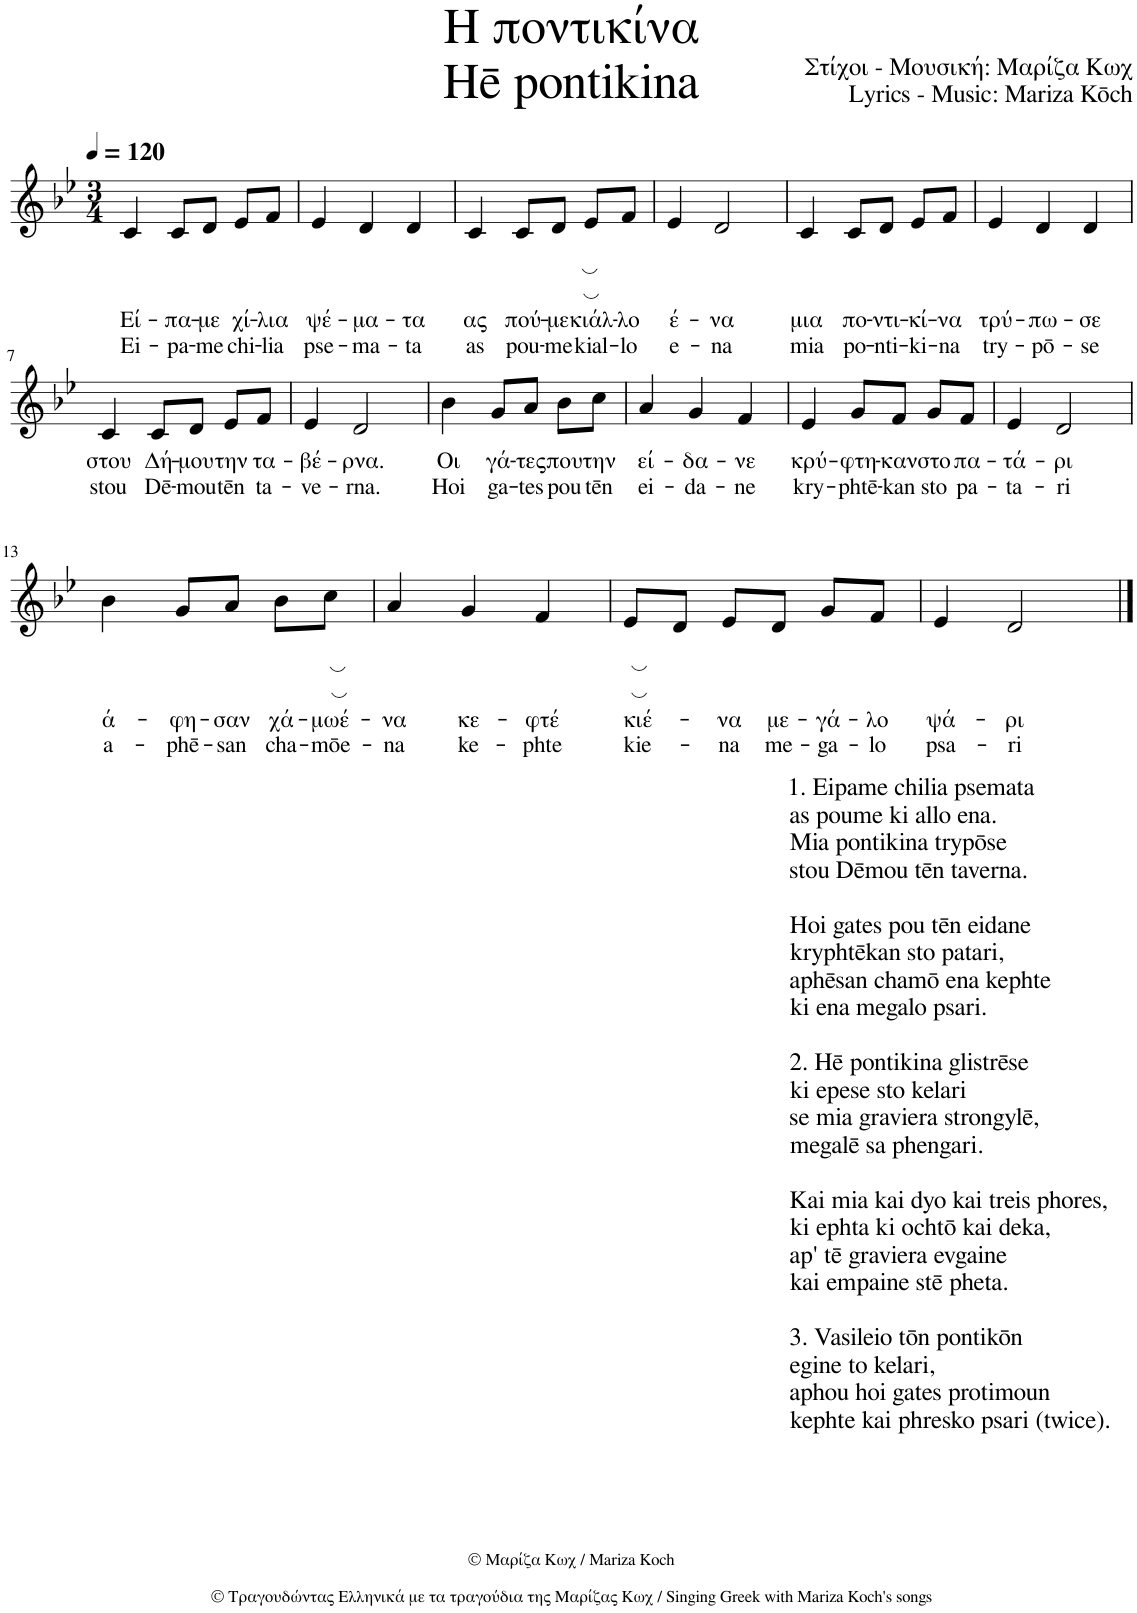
**kern	**text	**text
*part1	*part1	*part1
*staff1	*staff1	*staff1
*I"Piano	*	*
*I'Pno.	*	*
*clefG2	*	*
*k[b-e-]	*	*
*M3/4	*	*
*MM120	*	*
=1	=1	=1
!	!LO:LY:b	!LO:LY:b
4c/	Εί-	Ei-
!	!LO:LY:b	!LO:LY:b
8c/L	-πα-	-pa-
!	!LO:LY:b	!LO:LY:b
8d/J	-με	-me
!	!LO:LY:b	!LO:LY:b
8e-/L	χί-	chi-
!	!LO:LY:b	!LO:LY:b
8f/J	-λια	-lia
=2	=2	=2
!	!LO:LY:b	!LO:LY:b
4e-/	ψέ-	pse-
!	!LO:LY:b	!LO:LY:b
4d/	-μα-	-ma-
!	!LO:LY:b	!LO:LY:b
4d/	-τα	-ta
=3	=3	=3
!	!LO:LY:b	!LO:LY:b
4c/	ας	as
!	!LO:LY:b	!LO:LY:b
8c/L	πού-	pou-
!	!LO:LY:b	!LO:LY:b
8d/J	-με	-me
!	!LO:LY:b	!LO:LY:b
8e-/L	κιάλ-	kial-
!	!LO:LY:b	!LO:LY:b
8f/J	-λο	-lo
=4	=4	=4
!	!LO:LY:b	!LO:LY:b
4e-/	έ-	e-
!	!LO:LY:b	!LO:LY:b
2d/	-να	-na
=5	=5	=5
!	!LO:LY:b	!LO:LY:b
4c/	μια	mia
!	!LO:LY:b	!LO:LY:b
8c/L	πο-	po-
!	!LO:LY:b	!LO:LY:b
8d/J	-ντι-	-nti-
!	!LO:LY:b	!LO:LY:b
8e-/L	-κί-	-ki-
!	!LO:LY:b	!LO:LY:b
8f/J	-να	-na
=6	=6	=6
!	!LO:LY:b	!LO:LY:b
4e-/	τρύ-	try-
!	!LO:LY:b	!LO:LY:b
4d/	-πω-	-pō-
!	!LO:LY:b	!LO:LY:b
4d/	-σε	-se
!!LO:LB:g=z
=7	=7	=7
!	!LO:LY:b	!LO:LY:b
4c/	στου	stou
!	!LO:LY:b	!LO:LY:b
8c/L	Δή-	Dē-
!	!LO:LY:b	!LO:LY:b
8d/J	-μου	-mou
!	!LO:LY:b	!LO:LY:b
8e-/L	την	tēn
!	!LO:LY:b	!LO:LY:b
8f/J	τα-	ta-
=8	=8	=8
!	!LO:LY:b	!LO:LY:b
4e-/	-βέ-	-ve-
!	!LO:LY:b	!LO:LY:b
2d/	-ρνα.	-rna.
=9	=9	=9
!	!LO:LY:b	!LO:LY:b
4b-\	Οι	Hoi
!	!LO:LY:b	!LO:LY:b
8g/L	γά-	ga-
!	!LO:LY:b	!LO:LY:b
8a/J	-τες	-tes
!	!LO:LY:b	!LO:LY:b
8b-\L	που	pou
!	!LO:LY:b	!LO:LY:b
8cc\J	την	tēn
=10	=10	=10
!	!LO:LY:b	!LO:LY:b
4a/	εί-	ei-
!	!LO:LY:b	!LO:LY:b
4g/	-δα-	-da-
!	!LO:LY:b	!LO:LY:b
4f/	-νε	-ne
=11	=11	=11
!	!LO:LY:b	!LO:LY:b
4e-/	κρύ-	kry-
!	!LO:LY:b	!LO:LY:b
8g/L	-φτη-	-phtē-
!	!LO:LY:b	!LO:LY:b
8f/J	-καν	-kan
!	!LO:LY:b	!LO:LY:b
8g/L	στο	sto
!	!LO:LY:b	!LO:LY:b
8f/J	πα-	pa-
=12	=12	=12
!	!LO:LY:b	!LO:LY:b
4e-/	-τά-	-ta-
!	!LO:LY:b	!LO:LY:b
2d/	-ρι	-ri
!!LO:LB:g=z
=13	=13	=13
!	!LO:LY:b	!LO:LY:b
4b-\	ά-	a-
!	!LO:LY:b	!LO:LY:b
8g/L	-φη-	-phē-
!	!LO:LY:b	!LO:LY:b
8a/J	-σαν	-san
!	!LO:LY:b	!LO:LY:b
8b-\L	χά-	cha-
!	!LO:LY:b	!LO:LY:b
8cc\J	-μωέ-	-mōe-
=14	=14	=14
!	!LO:LY:b	!LO:LY:b
4a/	-να	-na
!	!LO:LY:b	!LO:LY:b
4g/	κε-	ke-
!	!LO:LY:b	!LO:LY:b
4f/	-φτέ	-phte
=15	=15	=15
!	!LO:LY:b	!LO:LY:b
8e-/L	κιέ-	-kie-
8d/J	.	.
!	!LO:LY:b	!LO:LY:b
8e-/L	-να	-na
!	!LO:LY:b	!LO:LY:b
8d/J	με-	me-
!	!LO:LY:b	!LO:LY:b
8g/L	-γά-	-ga-
!	!LO:LY:b	!LO:LY:b
8f/J	-λο	-lo
=16	=16	=16
!	!LO:LY:b	!LO:LY:b
4e-/	ψά-	psa-
!LO:TX:b:t=1. Eipame chilia psemata	!	!
!LO:TX:b:t=as poume ki allo ena.	!	!
!LO:TX:b:t=Mia pontikina trypōse	!	!
!LO:TX:b:t=stou Dēmou tēn taverna.	!	!
!LO:TX:b:t=Hoi gates pou tēn eidane	!	!
!LO:TX:b:t=kryphtēkan sto patari,	!	!
!LO:TX:b:t=aphēsan chamō ena kephte	!	!
!LO:TX:b:t=ki ena megalo psari.	!	!
!LO:TX:b:t=2. Hē pontikina glistrēse	!	!
!LO:TX:b:t=ki epese sto kelari	!	!
!LO:TX:b:t=se mia graviera strongylē,	!	!
!LO:TX:b:t=megalē sa phengari.	!	!
!LO:TX:b:t=Kai mia kai dyo kai treis phores,	!	!
!LO:TX:b:t=ki ephta ki ochtō kai deka,	!	!
!LO:TX:b:t=ap' tē graviera evgaine	!	!
!LO:TX:b:t=kai empaine stē pheta.	!	!
!LO:TX:b:t=3. Vasileio tōn pontikōn	!	!
!LO:TX:b:t=egine to kelari,	!	!
!LO:TX:b:t=aphou hoi gates protimoun	!	!
!LO:TX:b:t=kephte kai phresko psari (twice).	!	!
!	!LO:LY:b	!LO:LY:b
2d/	-ρι	-ri
==	==	==
*-	*-	*-
